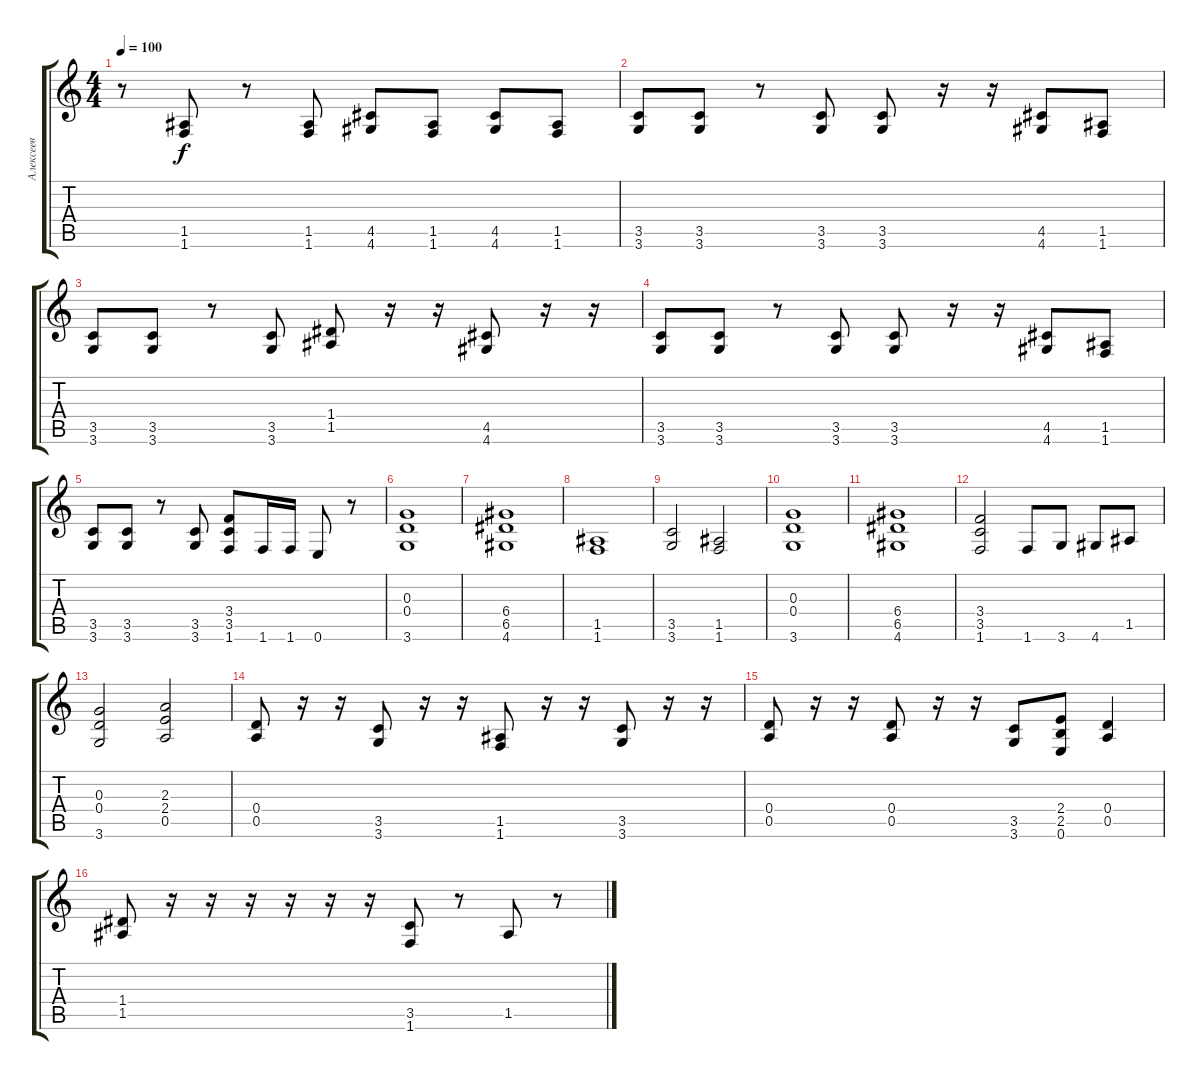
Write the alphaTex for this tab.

\track ("Алексеев" "Алексеев") {instrument distortionguitar}
\staff {score tabs}
\tuning (E4 B3 G3 D3 A2 E2) {hide}
\ts (4 4)
\tempo 100
\clef g2
\ks c
r.8{dy f} (1.5 1.6).8 r.8 (1.5 1.6).8 (4.5 4.6).8 (1.5 1.6).8 (4.5 4.6).8 (1.5 1.6).8 |
(3.5 3.6).8 (3.5 3.6).8 r.8 (3.5 3.6).8 (3.5 3.6).8 r.16 r.16 (4.5 4.6).8 (1.5 1.6).8 |
(3.5 3.6).8 (3.5 3.6).8 r.8 (3.5 3.6).8 (1.4 1.5).8 r.16 r.16 (4.5 4.6).8 r.16 r.16 |
(3.5 3.6).8 (3.5 3.6).8 r.8 (3.5 3.6).8 (3.5 3.6).8 r.16 r.16 (4.5 4.6).8 (1.5 1.6).8 |
(3.5 3.6).8 (3.5 3.6).8 r.8 (3.5 3.6).8 (3.4 3.5 1.6).8 1.6.16 1.6.16 0.6.8 r.8 |
(0.3 0.4 3.6).1 |
(6.4 6.5 4.6).1 |
(1.5 1.6).1 |
(3.5 3.6).2 (1.5 1.6).2 |
(0.3 0.4 3.6).1 |
(6.4 6.5 4.6).1 |
(3.4 3.5 1.6).2 1.6.8 3.6.8 4.6.8 1.5.8 |
(0.3 0.4 3.6).2 (2.3 2.4 0.5).2 |
(0.4 0.5).8 r.16 r.16 (3.5 3.6).8 r.16 r.16 (1.5 1.6).8 r.16 r.16 (3.5 3.6).8 r.16 r.16 |
(0.4 0.5).8 r.16 r.16 (0.4 0.5).8 r.16 r.16 (3.5 3.6).8 (2.4 2.5 0.6).8 (0.4 0.5).4 |
(1.4 1.5).8 r.16 r.16 r.16 r.16 r.16 r.16 (3.5 1.6).8 r.8 1.5.8 r.8
